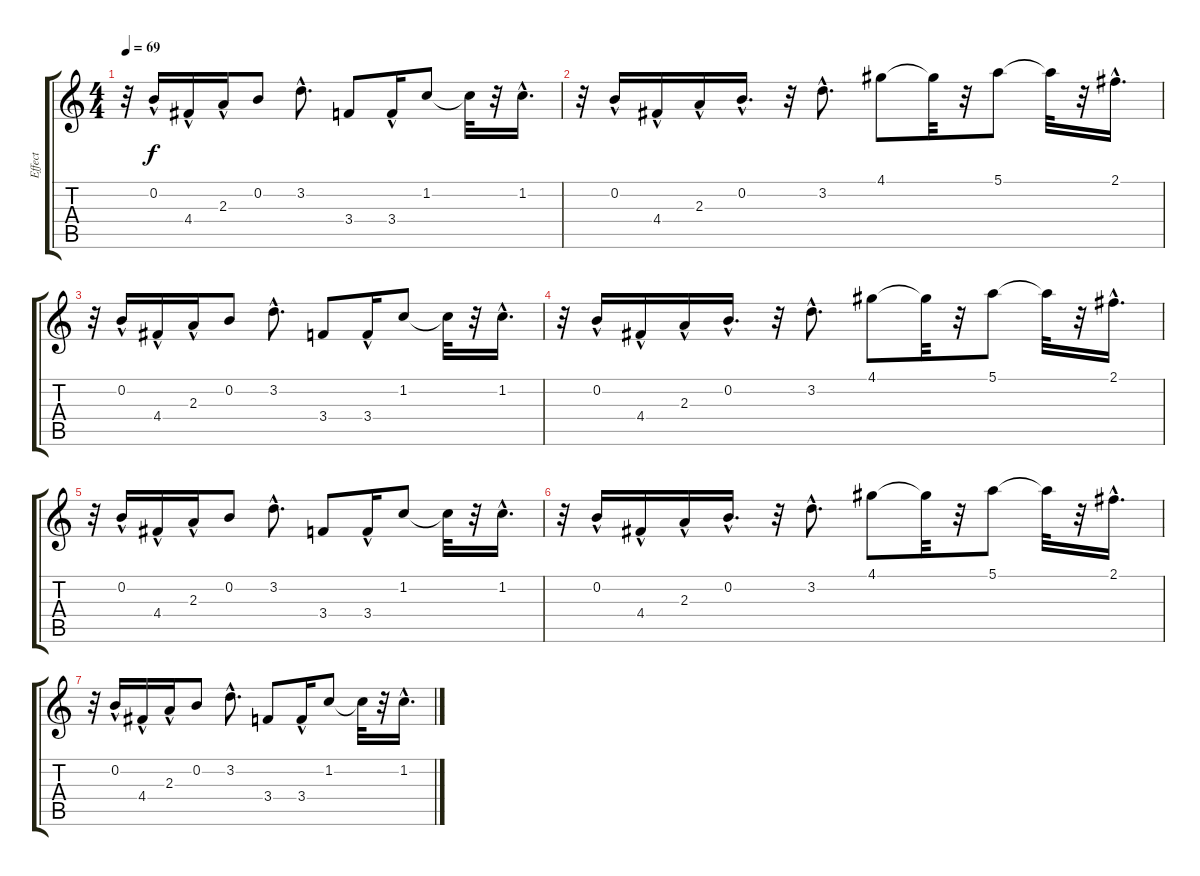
\track ("Effect" "Effect") {instrument electricguitarjazz}
\staff {score tabs}
\tuning (E4 B3 G3 D3 A2 E2) {hide}
\ts (4 4)
\tempo 69
\clef g2
\ks c
r.32{dy f} 0.2{hac}.16 4.4{hac}.16 2.3{hac}.16 0.2.8 3.2{hac}.8{d} 3.4.8 3.4{hac}.16 1.2.8 1.2{t}.32 r.32 1.2{hac}.16{d} |
r.32 0.2{hac}.16 4.4{hac}.16 2.3{hac}.16 0.2{hac}.16{d} r.32 3.2{hac}.8{d} 4.1.8 4.1{t}.32 r.32 5.1.8 5.1{t}.32 r.32 2.1{hac}.16{d} |
r.32 0.2{hac}.16 4.4{hac}.16 2.3{hac}.16 0.2.8 3.2{hac}.8{d} 3.4.8 3.4{hac}.16 1.2.8 1.2{t}.32 r.32 1.2{hac}.16{d} |
r.32 0.2{hac}.16 4.4{hac}.16 2.3{hac}.16 0.2{hac}.16{d} r.32 3.2{hac}.8{d} 4.1.8 4.1{t}.32 r.32 5.1.8 5.1{t}.32 r.32 2.1{hac}.16{d} |
r.32 0.2{hac}.16 4.4{hac}.16 2.3{hac}.16 0.2.8 3.2{hac}.8{d} 3.4.8 3.4{hac}.16 1.2.8 1.2{t}.32 r.32 1.2{hac}.16{d} |
r.32 0.2{hac}.16 4.4{hac}.16 2.3{hac}.16 0.2{hac}.16{d} r.32 3.2{hac}.8{d} 4.1.8 4.1{t}.32 r.32 5.1.8 5.1{t}.32 r.32 2.1{hac}.16{d} |
r.32 0.2{hac}.16 4.4{hac}.16 2.3{hac}.16 0.2.8 3.2{hac}.8{d} 3.4.8 3.4{hac}.16 1.2.8 1.2{t}.32 r.32 1.2{hac}.16{d}
